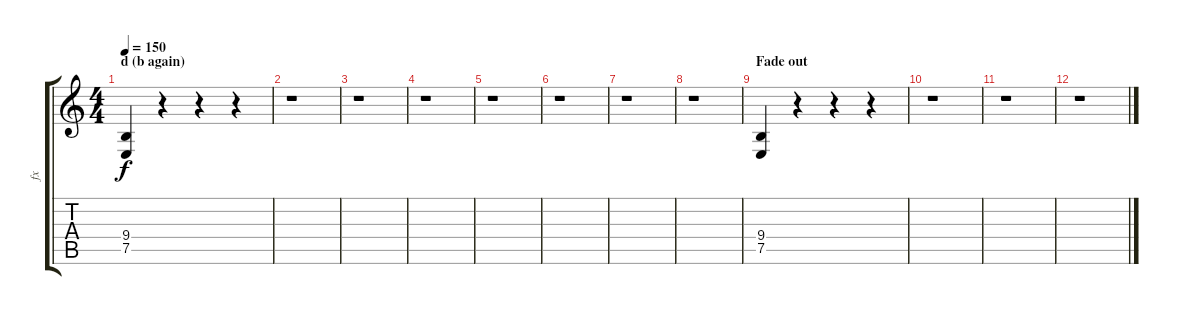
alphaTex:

\track ("fx" "fx") {instrument gunshot}
\staff {score tabs}
\tuning (E4 B3 G3 D3 A2 E2) {hide}
\ts (4 4)
\section ("" "d (b again)")
\tempo 150
\clef g2
\ks c
(9.4 7.5).4{dy f} r.4 r.4 r.4 |
r.1 |
r.1 |
r.1 |
r.1 |
r.1 |
r.1 |
r.1 |
\section ("" "Fade out")
(9.4 7.5).4 r.4 r.4 r.4 |
r.1 |
r.1 |
r.1
